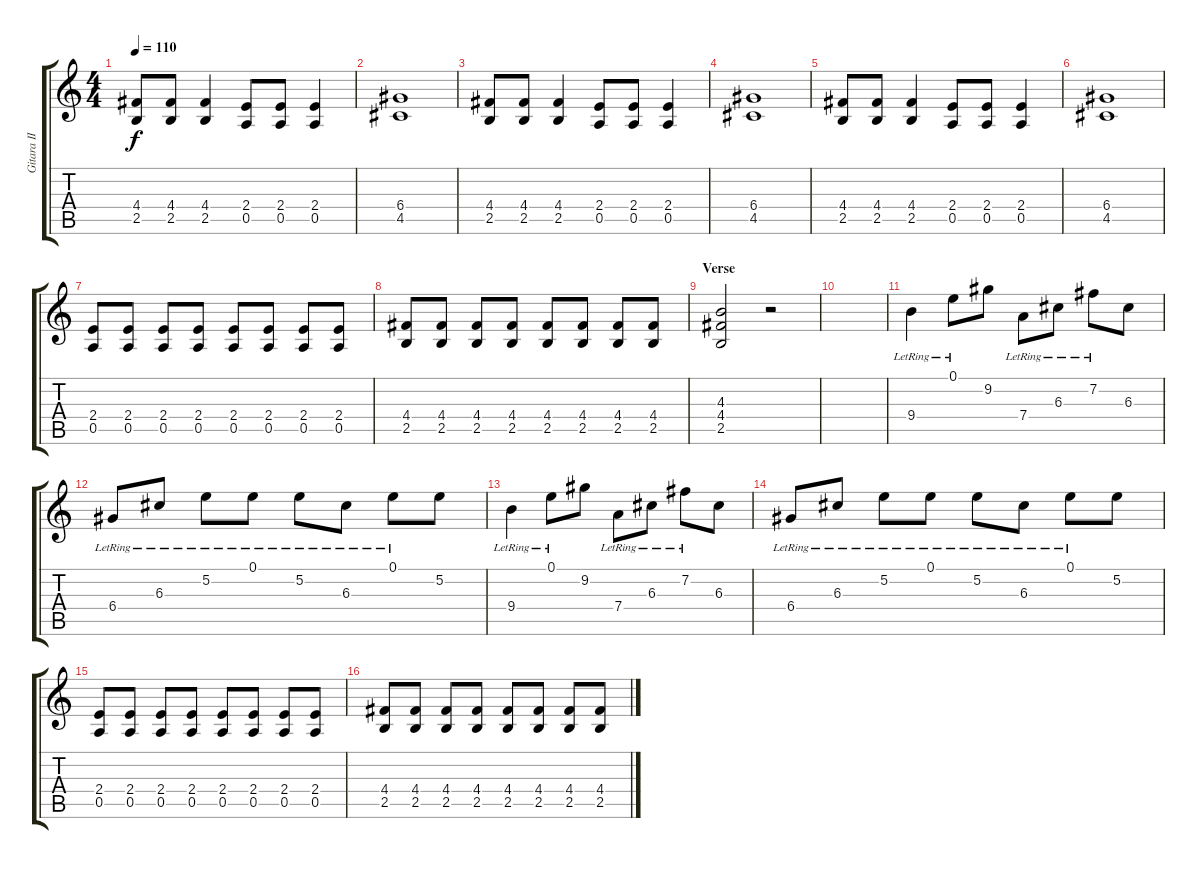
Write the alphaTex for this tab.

\track ("Gitara II" "Gitara II") {instrument acousticguitarnylon}
\staff {score tabs}
\tuning (E4 B3 G3 D3 A2 E2) {hide}
\ts (4 4)
\tempo 110
\clef g2
\ks c
(4.4 2.5).8{dy f instrument overdrivenguitar} (4.4 2.5).8 (4.4 2.5).4 (2.4 0.5).8 (2.4 0.5).8 (2.4 0.5).4 |
(6.4 4.5).1 |
(4.4 2.5).8{instrument overdrivenguitar} (4.4 2.5).8 (4.4 2.5).4 (2.4 0.5).8 (2.4 0.5).8 (2.4 0.5).4 |
(6.4 4.5).1 |
(4.4 2.5).8{instrument overdrivenguitar} (4.4 2.5).8 (4.4 2.5).4 (2.4 0.5).8 (2.4 0.5).8 (2.4 0.5).4 |
(6.4 4.5).1 |
(2.4 0.5).8{instrument overdrivenguitar} (2.4 0.5).8{instrument overdrivenguitar} (2.4 0.5).8{instrument overdrivenguitar} (2.4 0.5).8{instrument overdrivenguitar} (2.4 0.5).8{instrument overdrivenguitar} (2.4 0.5).8{instrument overdrivenguitar} (2.4 0.5).8{instrument overdrivenguitar} (2.4 0.5).8{instrument overdrivenguitar} |
(4.4 2.5).8 (4.4 2.5).8 (4.4 2.5).8 (4.4 2.5).8 (4.4 2.5).8 (4.4 2.5).8 (4.4 2.5).8 (4.4 2.5).8 |
\section ("" "Verse")
(4.3 4.4 2.5).2 r.2 |
|
9.4{lr}.4{instrument acousticguitarnylon} 0.1{lr}.8 9.2.8 7.4{lr}.8 6.3{lr}.8 7.2{lr}.8 6.3.8 |
6.4{lr}.8 6.3{lr}.8 5.2{lr}.8 0.1{lr}.8 5.2{lr}.8 6.3{lr}.8 0.1{lr}.8 5.2.8 |
9.4{lr}.4 0.1{lr}.8 9.2.8 7.4{lr}.8 6.3{lr}.8 7.2{lr}.8 6.3.8 |
6.4{lr}.8 6.3{lr}.8 5.2{lr}.8 0.1{lr}.8 5.2{lr}.8 6.3{lr}.8 0.1{lr}.8 5.2.8 |
(2.4 0.5).8{instrument overdrivenguitar} (2.4 0.5).8{instrument overdrivenguitar} (2.4 0.5).8{instrument overdrivenguitar} (2.4 0.5).8{instrument overdrivenguitar} (2.4 0.5).8{instrument overdrivenguitar} (2.4 0.5).8{instrument overdrivenguitar} (2.4 0.5).8{instrument overdrivenguitar} (2.4 0.5).8{instrument overdrivenguitar} |
(4.4 2.5).8 (4.4 2.5).8 (4.4 2.5).8 (4.4 2.5).8 (4.4 2.5).8 (4.4 2.5).8 (4.4 2.5).8 (4.4 2.5).8
